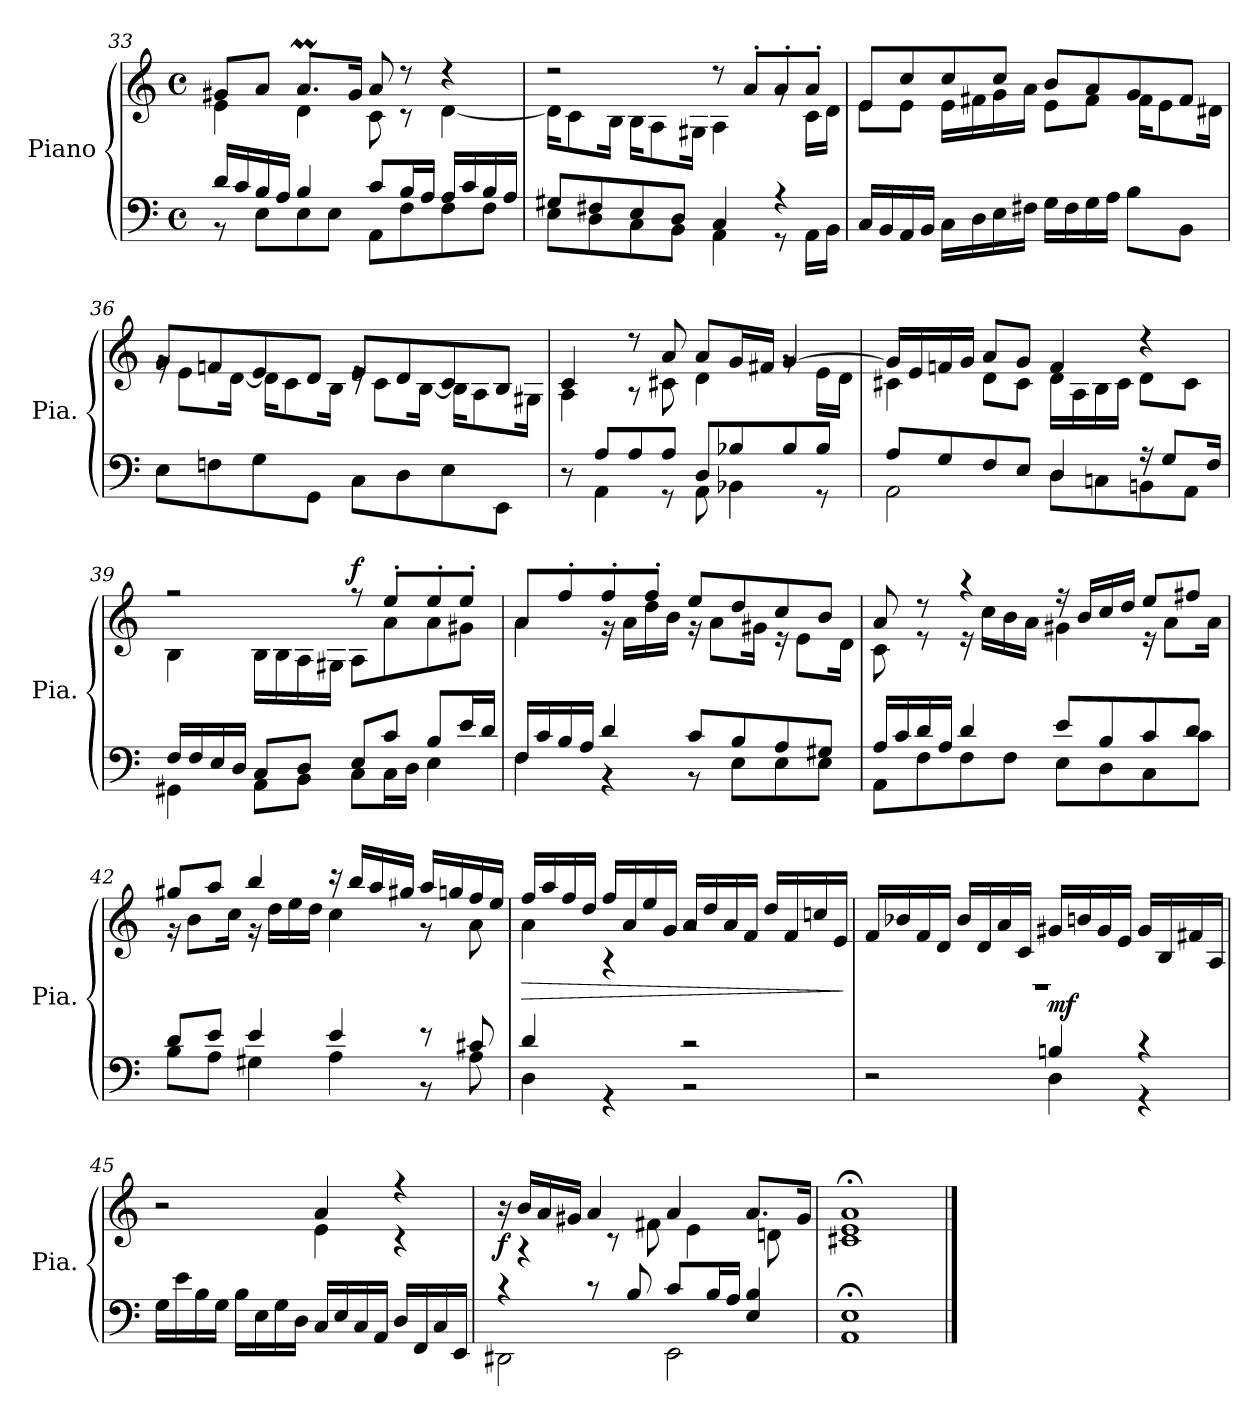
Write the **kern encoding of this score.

**kern	**kern	**dynam
*part1	*part1	*part1
*staff2	*staff1	*staff1/2
*I"Piano	*	*
*I'Pia.	*	*
!!LO:LB:g=z
*clefF4	*clefG2	*
*k[]	*k[]	*
*M4/4	*M4/4	*
*met(c)	*met(c)	*
=33	=33	=33
*^	*^	*
16d/LL	8r	8g#X/L	4e\	.
16c/	.	.	.	.
16B/	8E\L	8a/J	.	.
16A/JJ	.	.	.	.
4B/	8E\	8.aM/L	4d\	.
.	8E\J	.	.	.
.	.	16g#/Jk	.	.
8c/L	8AA\L	8a/	8c\	.
16B/L	8F\	8r	8r	.
16A/JJ	.	.	.	.
16A/LL	8F\	4r	[4d\	.
16c/	.	.	.	.
16B/	8F\J	.	.	.
16A/JJ	.	.	.	.
=34	=34	=34	=34	=34
8G#X/L	8E\L	2r	16d\KL]	.
.	.	.	8c\	.
8F#X/	8D\	.	.	.
.	.	.	16B\Jk	.
8E/	8C\	.	16B\KL	.
.	.	.	8A\	.
8D/J	8BB\J	.	.	.
.	.	.	16G#X\Jk	.
4C/	4AA\	8r	4A\	.
.	.	8a'/L	.	.
4r	8r	8a'/	8rg	.
.	16AA\LL	8a'/J	16c\LL	.
.	16BB\JJ	.	16d\JJ	.
*v	*v	*	*	*
!!LO:LB:g=z	!!
=35	=35	=35	=35
16C/LL	8e/L	8e\L	.
16BB/	.	.	.
16AA/	8cc/	8e\J	.
16BB/JJ	.	.	.
16C\LL	8cc/	16e\LL	.
16D\	.	16f#X\	.
16E\	8cc/J	16g\	.
16F#X\JJ	.	16a\JJ	.
16G\LL	8b/L	8e\L	.
16F#\	.	.	.
16G\	8a/	8f#\J	.
16A\JJ	.	.	.
8B\L	8g/	16f#\KL	.
.	.	8e\	.
8BB\J	8f#/J	.	.
.	.	16d#X\Jk	.
=36	=36	=36	=36
8E\L	8g/L	16rg	.
.	.	8e\L	.
8Fn\	8fn/	.	.
.	.	[16d\Jk	.
8G\	8e/	16d\KL]	.
.	.	8c\	.
8GG\J	8d/J	.	.
.	.	16B\Jk	.
8C\L	8e/L	16re	.
.	.	8c\L	.
8D\	8d/	.	.
.	.	[16B\Jk	.
8E\	8c/	16B\KL]	.
.	.	8A\	.
8EE\J	8B/J	.	.
.	.	16G#X\Jk	.
!!LO:LB:g=z	!!
=37	=37	=37	=37
*^	*	*	*
8r	8ryy	4c/	4A\	.
8A/L	4AA\	.	.	.
8A/	.	8r	8r	.
8A/J	8r	8a/	8c#X\	.
8D/L	8AA\	8a/L	4d\	.
8B-X/	4BB-X\	16g/L	.	.
.	.	16f#X/JJ	.	.
8B-/	.	[4g/	8rg	.
8B-/J	8r	.	16e\LL	.
.	.	.	16d\JJ	.
=38	=38	=38	=38	=38
8A/L	2AA\	16g/LL]	4c#X\	.
.	.	16e/	.	.
8G/	.	16fn/	.	.
.	.	16g/JJ	.	.
8F/	.	8a/L	8d\L	.
8E/J	.	8g/J	8c#\J	.
4D/	8D\L	4f/	16d\LL	.
.	.	.	16A\	.
.	8Cn\	.	16B\	.
.	.	.	16c#\JJ	.
16r	8BBn\	4r	8d\L	.
8G/L	.	.	.	.
.	8AA\J	.	8c#\J	.
16F/Jk	.	.	.	.
=39	=39	=39	=39	=39
16F/LL	4GG#X\	2r	4B\	.
16F/	.	.	.	.
16E/	.	.	.	.
16D/JJ	.	.	.	.
8C/L	8AA\L	.	16B\LL	.
.	.	.	16B\	.
8D/J	8BB\J	.	16A\	.
.	.	.	16G#X\JJ	.
!	!	!	!	!LO:DY:a
8E/L	8C\L	8r	8A\L	f
8c/J	16C\L	8ee'/L	8a\	.
.	16D\JJ	.	.	.
8B/L	4E\	8ee'/	8a\	.
16e/L	.	8ee'/J	8g#X\J	.
16d/JJ	.	.	.	.
!!LO:PB:g=z	!!
=40	=40	=40	=40	=40
16F/LL	4F\	8a/L	4a\	.
16c/	.	.	.	.
16B/	.	8ff'/	.	.
16A/JJ	.	.	.	.
4d/	4r	8ff'/	16r	.
.	.	.	16a\LL	.
.	.	8ff'/J	16dd\	.
.	.	.	16b\JJ	.
8c/L	8r	8ee/L	16r	.
.	.	.	8a\L	.
8B/	8E\L	8dd/	.	.
.	.	.	16g#X\Jk	.
8A/	8E\	8cc/	16r	.
.	.	.	8e\L	.
8G#X/J	8E\J	8b/J	.	.
.	.	.	16d\Jk	.
=41	=41	=41	=41	=41
16A/LL	8AA\L	8a/	8c\	.
16c/	.	.	.	.
16d/	8F\	8r	8r	.
16A/JJ	.	.	.	.
4d/	8F\	4r	16r	.
.	.	.	16cc\LL	.
.	8F\J	.	16b\	.
.	.	.	16a\JJ	.
8e/L	8E\L	16r	4g#X\	.
.	.	16b/LL	.	.
8B/	8D\	16cc/	.	.
.	.	16dd/JJ	.	.
8c/	8C\	8ee/L	16r	.
.	.	.	8a\L	.
8d/J	8c\J	8ff#X/J	.	.
.	.	.	16a\Jk	.
!!LO:LB:g=z	!!
=42	=42	=42	=42	=42
8d/L	8B\L	8gg#X/L	16r	.
.	.	.	8b\L	.
8e/J	8A\J	8aa/J	.	.
.	.	.	16cc\Jk	.
4e/	4G#X\	4bb/	16r	.
.	.	.	16dd\LL	.
.	.	.	16ee\	.
.	.	.	16dd\JJ	.
4e/	4A\	16r	4cc\	.
.	.	16bb/LL	.	.
.	.	16aa/	.	.
.	.	16gg#X/JJ	.	.
8r	8r	16aa/LL	8r	.
.	.	16ggn/	.	.
8c#X/	8A\	16ff/	8a\	.
.	.	16ee/JJ	.	.
=43	=43	=43	=43	=43
!	!	!	!	!LO:HP:b
4d/	4D\	16ff/LL	4a\	>
.	.	16aa/	.	.
.	.	16ff/	.	.
.	.	16dd/JJ	.	.
4rGG	4ryy	16ff/LL	4r	.
.	.	16a/	.	.
.	.	16ee/	.	.
.	.	16g/JJ	.	.
2r	2r	16a/LL	2rg	.
.	.	16dd/	.	.
.	.	16a/	.	.
.	.	16f/JJ	.	.
.	.	16dd/LL	.	.
.	.	16f/	.	.
.	.	16ccn/	.	.
.	.	16e/JJ	.	.
*v	*v	*	*	*
*	*v	*v	*
.	.	]
!!LO:LB:g=z
=44	=44	=44
*^	*^	*
2r	2ryy	16f/LL	1r	.
.	.	16b-X/	.	.
.	.	16f/	.	.
.	.	16d/JJ	.	.
.	.	16b-/LL	.	.
.	.	16d/	.	.
.	.	16a/	.	.
.	.	16c/JJ	.	.
!	!	!	!	!LO:DY:b
4Bn/	4D\	16g#X/LL	.	mf
.	.	16bn/	.	.
.	.	16g#/	.	.
.	.	16e/JJ	.	.
4r	4r	16g#/LL	.	.
.	.	16B/	.	.
.	.	16f#X/	.	.
.	.	16A/JJ	.	.
*v	*v	*	*	*
=45	=45	=45	=45
16G\LL	2r	2ryy	.
16e\	.	.	.
16B\	.	.	.
16G\JJ	.	.	.
16B\LL	.	.	.
16E\	.	.	.
16G\	.	.	.
16D\JJ	.	.	.
16C/LL	4a/	4e\	.
16E/	.	.	.
16C/	.	.	.
16AA/JJ	.	.	.
16D/LL	4r	4r	.
16FF/	.	.	.
16C/	.	.	.
16EE/JJ	.	.	.
!!LO:LB:g=z	!!
=46	=46	=46	=46
*^	*	*	*
!	!	!	!	!LO:DY:b
4r	2DD#X\	16r	16ryy	f
.	.	16b/LL	4r	.
.	.	16a/	.	.
.	.	16g#X/JJ	.	.
8r	.	4a/	.	.
.	.	.	8r	.
8B/	.	.	.	.
.	.	.	8f#X\	.
*	*	*MM40	*	*
8c/L	2EE\	4a/	.	.
.	.	.	4e\	.
16B/L	.	.	.	.
16A/JJ	.	.	.	.
4E/ 4B/	.	8.a/L	.	.
.	.	.	8dn\	.
.	.	16g#/Jk	16ryy	.
*v	*v	*	*	*
*	*v	*v	*
=47	=47	=47
1AA; 1E;	1c#X;< 1e;< 1a;<	.
==	==	==
*-	*-	*-
